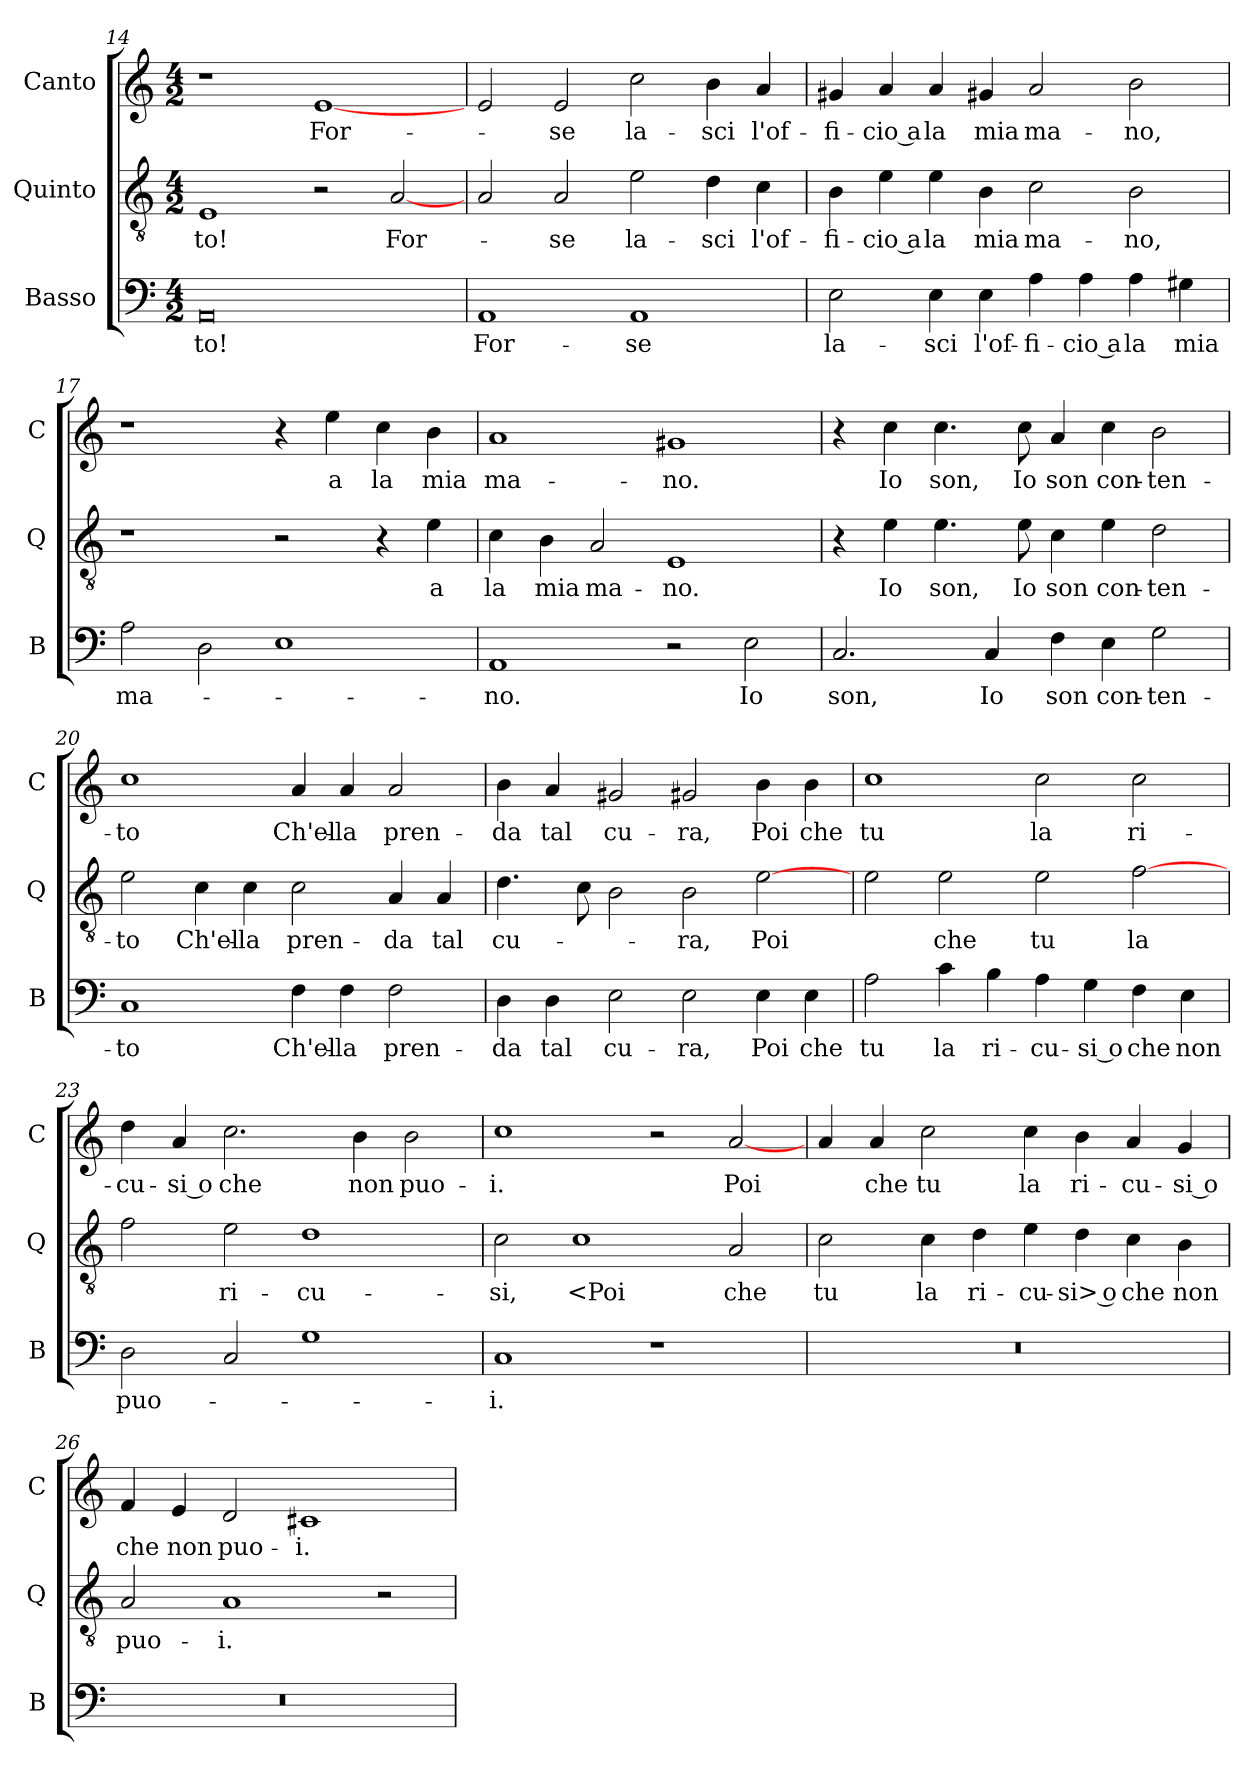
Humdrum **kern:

**kern	**text	**kern	**text	**kern	**text
*part3	*part3	*part2	*part2	*part1	*part1
*staff3	*staff3	*staff2	*staff2	*staff1	*staff1
*I"Basso	*	*I"Quinto	*	*I"Canto	*
*I'B	*	*I'Q	*	*I'C	*
*clefF4	*	*clefGv2	*	*clefG2	*
*k[]	*	*k[]	*	*k[]	*
*M4/2	*	*M4/2	*	*M4/2	*
=14	=14	=14	=14	=14	=14
0AA	-to!	1E	-to!	1r	.
.	.	2r	.	[1e	For-
.	.	[2A	For-	.	.
=15	=15	=15	=15	=15	=15
1AA	For-	2A	.	2e	.
.	.	2A	-se	2e	-se
1AA	-se	2e	la-	2cc	la-
.	.	4d	-sci	4b	-sci
.	.	4c	l'of-	4a	l'of-
=16	=16	=16	=16	=16	=16
2E	la-	4B	-fi-	4g#X	-fi-
.	.	4e	-cio a	4a	-cio a
4E	-sci	4e	la	4a	la
4E	l'of-	4B	mia	4g#X	mia
4A	-fi-	2c	ma-	2a	ma-
4A	-cio a	.	.	.	.
4A	la	2B	-no,	2b	-no,
4G#X	mia	.	.	.	.
=17	=17	=17	=17	=17	=17
2A	ma-	1r	.	1r	.
2D	.	.	.	.	.
1E	.	2r	.	4r	.
.	.	.	.	4ee	a
.	.	4r	.	4cc	la
.	.	4e	a	4b	mia
=18	=18	=18	=18	=18	=18
1AA	-no.	4c	la	1a	ma-
.	.	4B	mia	.	.
.	.	2A	ma-	.	.
2r	.	1E	-no.	1g#X	-no.
2E	Io	.	.	.	.
=19	=19	=19	=19	=19	=19
2.C	son,	4r	.	4r	.
.	.	4e	Io	4cc	Io
.	.	4.e	son,	4.cc	son,
4C	Io	.	.	.	.
.	.	8e	Io	8cc	Io
4F	son	4c	son	4a	son
4E	con-	4e	con-	4cc	con-
2G	-ten-	2d	-ten-	2b	-ten-
=20	=20	=20	=20	=20	=20
1C	-to	2e	-to	1cc	-to
.	.	4c	Ch'el-	.	.
.	.	4c	-la	.	.
4F	Ch'el-	2c	pren-	4a	Ch'el-
4F	-la	.	.	4a	-la
2F	pren-	4A	-da	2a	pren-
.	.	4A	tal	.	.
=21	=21	=21	=21	=21	=21
4D	-da	4.d	cu-	4b	-da
4D	tal	.	.	4a	tal
.	.	8c	.	.	.
2E	cu-	2B	.	2g#X	cu-
2E	-ra,	2B	-ra,	2g#X	-ra,
4E	Poi	[2e	Poi	4b	Poi
4E	che	.	.	4b	che
=22	=22	=22	=22	=22	=22
2A	tu	2e	.	1cc	tu
4c	la	2e	che	.	.
4B	ri-	.	.	.	.
4A	-cu-	2e	tu	2cc	la
4G	-si o	.	.	.	.
4F	che	[2f	la	2cc	ri-
4E	non	.	.	.	.
=23	=23	=23	=23	=23	=23
2D	puo-	2f	.	4dd	-cu-
.	.	.	.	4a	-si o
2C	.	2e	ri-	2.cc	che
1G	.	1d	-cu-	.	.
.	.	.	.	4b	non
.	.	.	.	2b	puo-
=24	=24	=24	=24	=24	=24
1C	-i.	2c	-si,	1cc	-i.
.	.	1c	<Poi	.	.
1r	.	.	.	2r	.
.	.	2A	che	[2a	Poi
=25	=25	=25	=25	=25	=25
0r	.	2c	tu	4a	.
.	.	.	.	4a	che
.	.	4c	la	2cc	tu
.	.	4d	ri-	.	.
.	.	4e	-cu-	4cc	la
.	.	4d	-si> o	4b	ri-
.	.	4c	che	4a	-cu-
.	.	4B	non	4g	-si o
=26	=26	=26	=26	=26	=26
0r	.	2A	puo-	4f	che
.	.	.	.	4e	non
.	.	1A	-i.	2d	puo-
.	.	.	.	1c#X	-i.
.	.	2r	.	.	.
=	=	=	=	=	=
*-	*-	*-	*-	*-	*-
